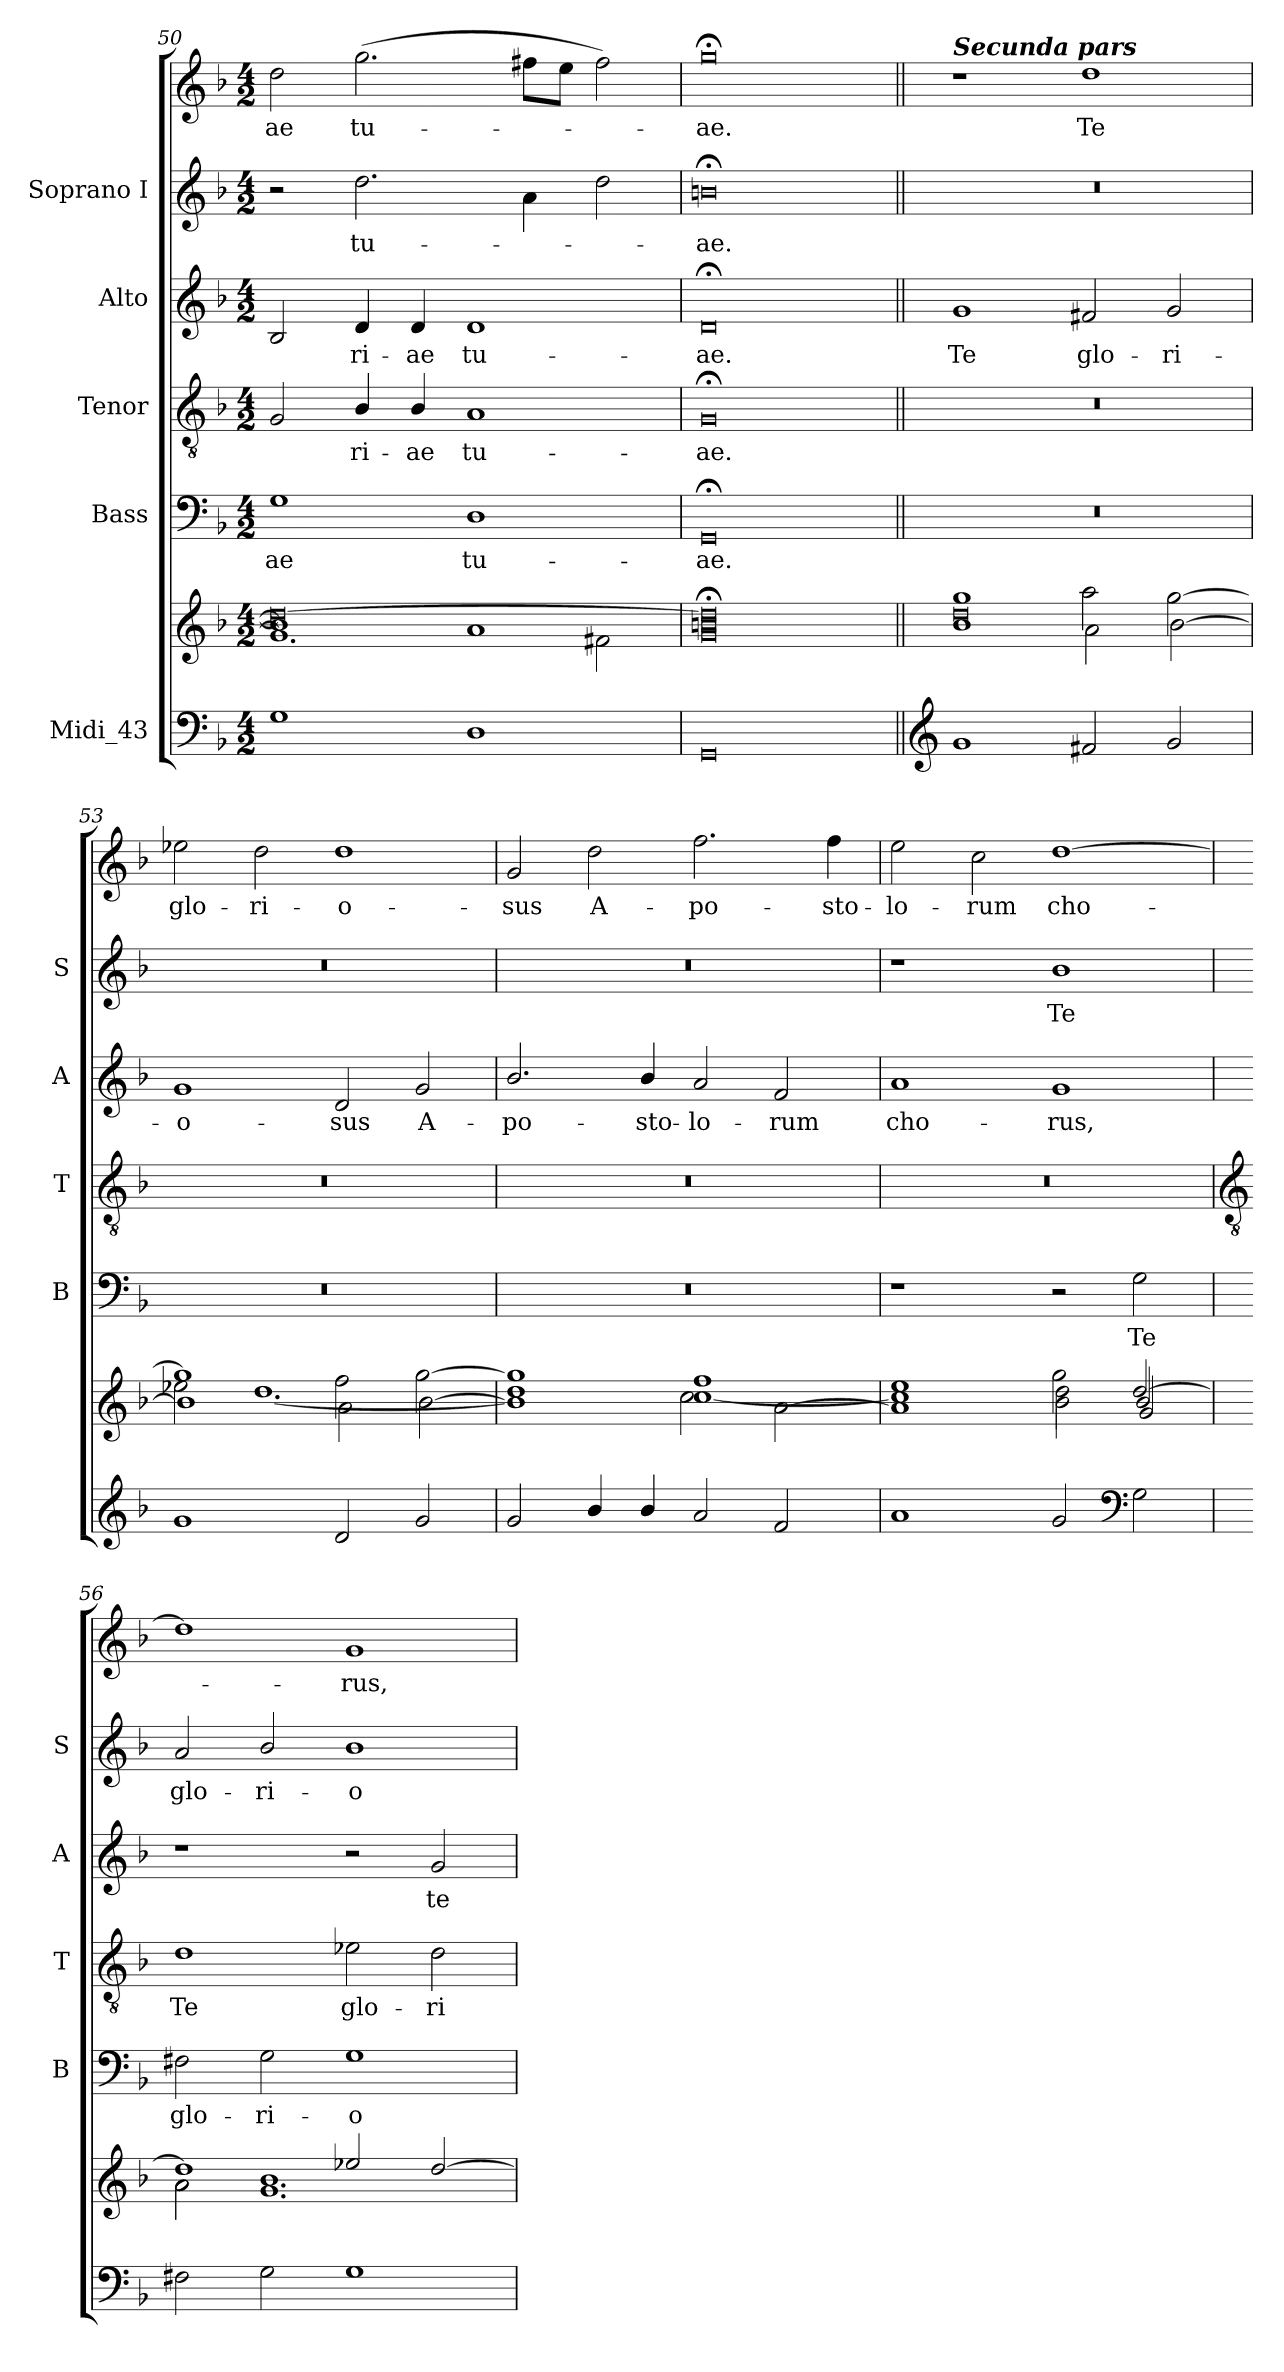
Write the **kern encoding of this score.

**kern	**kern	**kern	**text	**kern	**text	**kern	**text	**kern	**text	**kern	**text
*part5	*part5	*part4	*part4	*part3	*part3	*part2	*part2	*part1	*part1	*part1	*part1
*staff7	*staff6	*staff5	*staff5	*staff4	*staff4	*staff3	*staff3	*staff2	*staff2	*staff1	*staff1
*I"Midi_43	*	*I"Bass	*	*I"Tenor	*	*I"Alto	*	*I"Soprano I	*	*	*
*	*	*I'B	*	*I'T	*	*I'A	*	*I'S	*	*	*
*clefF4	*clefG2	*clefF4	*	*clefGv2	*	*clefG2	*	*clefG2	*	*clefG2	*
*k[b-]	*k[b-]	*k[b-]	*	*k[b-]	*	*k[b-]	*	*k[b-]	*	*k[b-]	*
*F:	*F:	*F:	*	*F:	*	*F:	*	*F:	*	*F:	*
*M4/2	*M4/2	*M4/2	*	*M4/2	*	*M4/2	*	*M4/2	*	*M4/2	*
=50	=50	=50	=50	=50	=50	=50	=50	=50	=50	=50	=50
*	*^	*	*	*	*	*	*	*	*	*	*
*	*	*^	*	*	*	*	*	*	*	*	*	*
!	!	!	!	!	!LO:LY:b	!	!	!	!	!	!	!	!LO:LY:b
1G	0dd/_	1b-\]	1.g\]	1G	-ae	2G	.	2B-	.	2r	.	2dd	ae
!	!	!	!	!	!	!	!LO:LY:b	!	!LO:LY:b	!	!LO:LY:b	!	!LO:LY:b
.	.	.	.	.	.	4B-/	ri-	4d	ri-	2.dd	tu-	(>2.gg	tu-
!	!	!	!	!	!	!	!LO:LY:b	!	!LO:LY:b	!	!	!	!
.	.	.	.	.	.	4B-/	-ae	4d	-ae	.	.	.	.
!	!	!	!	!	!LO:LY:b	!	!LO:LY:b	!	!LO:LY:b	!	!	!	!
1D	.	1a\	.	1D	tu-	1A	tu-	1d	tu-	.	.	.	.
.	.	.	.	.	.	.	.	.	.	4a\	.	8ff#XL	.
.	.	.	.	.	.	.	.	.	.	.	.	8eeJ	.
.	.	.	2f#X\	.	.	.	.	.	.	2dd	.	2ff#)	.
=51	=51	=51	=51	=51	=51	=51	=51	=51	=51	=51	=51	=51	=51
!	!	!	!	!	!LO:LY:b	!	!LO:LY:b	!	!LO:LY:b	!	!LO:LY:b	!	!LO:LY:b
0GG	0dd;</]	0bn\	0g\	0GG;<	-ae.	0G;<	-ae.	0d;<	-ae.	0bn;<	ae.	0gg;<	ae.
=52||	=52||	=52||	=52||	=52||	=52||	=52||	=52||	=52||	=52||	=52||	=52||	=52||	=52||
*clefG2	*	*	*	*	*	*	*	*	*	*	*	*	*
!	!	!	!	!	!	!	!	!	!	!	!	!LO:TX:a:Bi:t=Secunda pars	!
!	!	!	!	!	!	!	!	!	!LO:LY:b	!	!	!	!
1g	1gg/	0dd\	1b-\	0r	.	0r	.	1g	Te	0r	.	1r	.
!	!	!	!	!	!	!	!	!	!LO:LY:b	!	!	!	!LO:LY:b
2f#X	2aa\	.	2a\	.	.	.	.	2f#X	glo-	.	.	1dd	Te
!	!	!	!	!	!	!	!	!	!LO:LY:b	!	!	!	!
2g	[2gg\	.	[2b-\	.	.	.	.	2g	-ri-	.	.	.	.
=53	=53	=53	=53	=53	=53	=53	=53	=53	=53	=53	=53	=53	=53
!	!	!	!	!	!	!	!	!	!LO:LY:b	!	!	!	!LO:LY:b
1g	1gg/]	2ee-X\	1b-\]	0r	.	0r	.	1g	-o-	0r	.	2ee-X	glo-
!	!	!	!	!	!	!	!	!	!	!	!	!	!LO:LY:b
.	.	[1.dd\	.	.	.	.	.	.	.	.	.	2dd	-ri-
!	!	!	!	!	!	!	!	!	!LO:LY:b	!	!	!	!LO:LY:b
2d	2ff\	.	2a\	.	.	.	.	2d	-sus	.	.	1dd	-o-
!	!	!	!	!	!	!	!	!	!LO:LY:b	!	!	!	!
2g	[2gg\	.	[2b-\	.	.	.	.	2g	A-	.	.	.	.
=54	=54	=54	=54	=54	=54	=54	=54	=54	=54	=54	=54	=54	=54
!	!	!	!	!	!	!	!	!	!LO:LY:b	!	!	!	!LO:LY:b
2g	1gg/]	1dd\]	1b-\]	0r	.	0r	.	2.b-/	-po-	0r	.	2g	-sus
!	!	!	!	!	!	!	!	!	!	!	!	!	!LO:LY:b
4b-/	.	.	.	.	.	.	.	.	.	.	.	2dd	A-
!	!	!	!	!	!	!	!	!	!LO:LY:b	!	!	!	!
4b-/	.	.	.	.	.	.	.	4b-/	-sto-	.	.	.	.
!	!	!	!	!	!	!	!	!	!LO:LY:b	!	!	!	!LO:LY:b
2a	1ff/	[1cc\	2cc\	.	.	.	.	2a	-lo-	.	.	2.ff	-po-
!	!	!	!	!	!	!	!	!	!LO:LY:b	!	!	!	!
2f	.	.	[2a\	.	.	.	.	2f	-rum	.	.	.	.
!	!	!	!	!	!	!	!	!	!	!	!	!	!LO:LY:b
.	.	.	.	.	.	.	.	.	.	.	.	4ff	-sto-
=55	=55	=55	=55	=55	=55	=55	=55	=55	=55	=55	=55	=55	=55
!	!	!	!	!	!	!	!	!	!LO:LY:b	!	!	!	!LO:LY:b
1a	1ee/	1cc\]	1a\]	1r	.	0r	.	1a	cho-	1r	.	2ee	-lo-
!	!	!	!	!	!	!	!	!	!	!	!	!	!LO:LY:b
.	.	.	.	.	.	.	.	.	.	.	.	2cc	-rum
!	!	!	!	!	!	!	!	!	!LO:LY:b	!	!LO:LY:b	!	!LO:LY:b
2g	2gg\	2dd\	2b-\	2r	.	.	.	1g	-rus,	1b-	Te	[1dd	cho-
*clefF4	*	*	*	*	*	*	*	*	*	*	*	*	*
!	!	!	!	!	!LO:LY:b	!	!	!	!	!	!	!	!
2G	[2dd/	2b-/	2g/	2G	Te	.	.	.	.	.	.	.	.
!!LO:LB:g=z
=56	=56	=56	=56	=56	=56	=56	=56	=56	=56	=56	=56	=56	=56
*	*	*	*	*	*	*clefGv2	*	*	*	*	*	*	*
!	!	!	!	!	!LO:LY:b	!	!LO:LY:b	!	!	!	!LO:LY:b	!	!
2F#X	1dd/]	2a\	2a\	2F#X	glo-	1d	Te	1r	.	2a	glo-	1dd]	.
!	!	!	!	!	!LO:LY:b	!	!	!	!	!	!LO:LY:b	!	!
2G	.	1.b-\	1.g\	2G	-ri-	.	.	.	.	2b-/	-ri-	.	.
!	!	!	!	!	!LO:LY:b	!	!LO:LY:b	!	!	!	!LO:LY:b	!	!LO:LY:b
1G	2ee-X/	.	.	1G	-o-	2e-X	glo-	2r	.	1b-	-o-	1g	rus,
!	!	!	!	!	!	!	!LO:LY:b	!	!LO:LY:b	!	!	!	!
.	[2dd/	.	.	.	.	2d	-ri-	2g	te	.	.	.	.
*	*v	*v	*v	*	*	*	*	*	*	*	*	*	*
=	=	=	=	=	=	=	=	=	=	=	=
*-	*-	*-	*-	*-	*-	*-	*-	*-	*-	*-	*-
